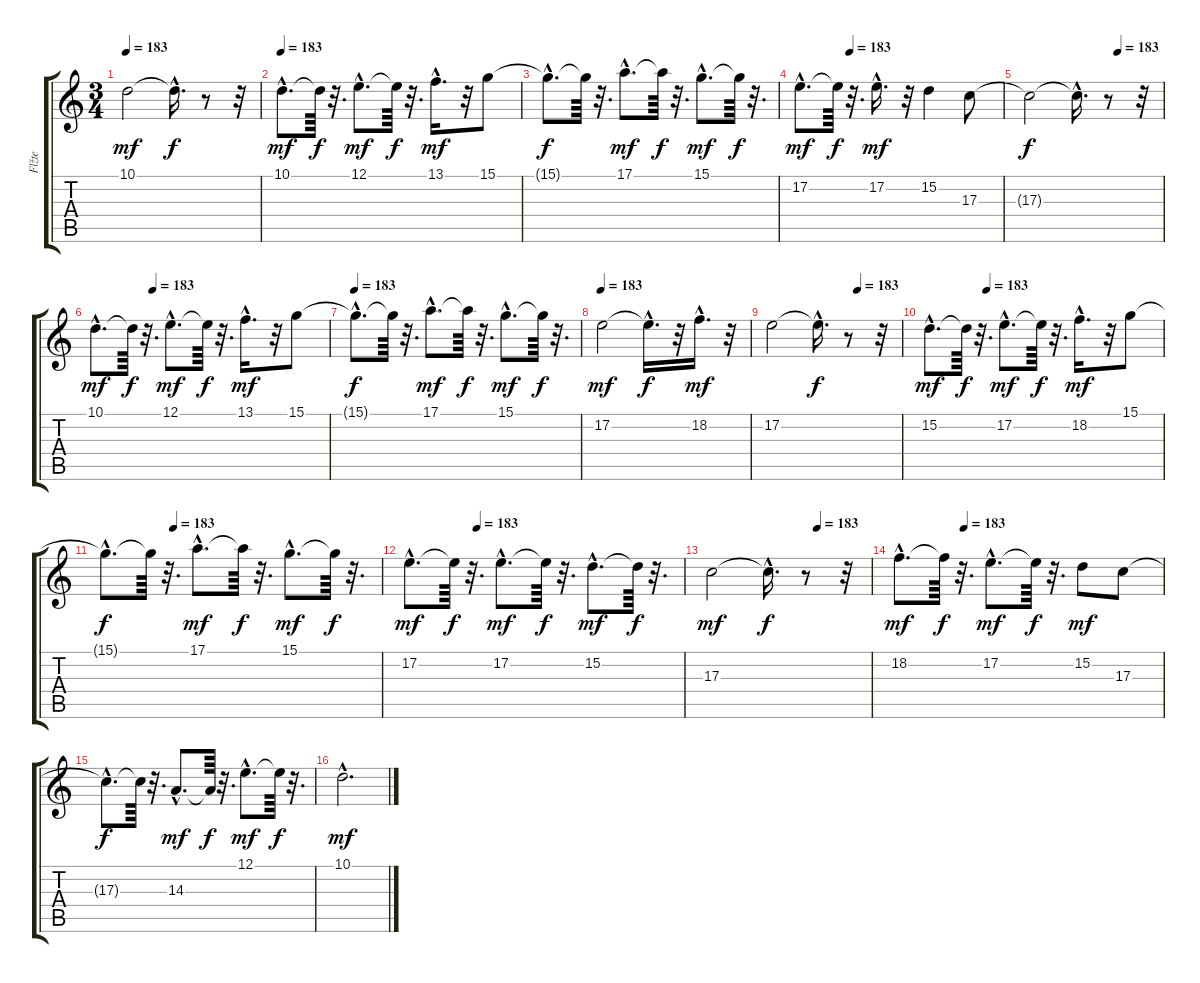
\track ("Flžte" "Flžte") {instrument flute}
\staff {score tabs}
\tuning (E4 B3 G3 D3 A2 E2) {hide}
\ts (3 4)
\tempo 183
\clef g2
\ks c
10.1.2{dy mf} 10.1{hac t}.16{d dy f} r.8 r.32 |
\tempo 183
10.1{hac}.8{d dy mf} 10.1{t}.64{dy f} r.32{d} 12.1{hac}.8{d dy mf} 12.1{t}.64{dy f} r.32{d} 13.1{hac}.16{d dy mf} r.32 15.1.8 |
15.1{hac t}.8{d dy f} 15.1{t}.64 r.32{d} 17.1{hac}.8{d dy mf} 17.1{t}.64{dy f} r.32{d} 15.1{hac}.8{d dy mf} 15.1{t}.64{dy f} r.32{d} |
\tempo (183 0.25)
17.2{hac}.8{d dy mf} 17.2{t}.64{dy f} r.32{d} 17.2{hac}.16{d dy mf} r.32 15.2.4 17.3.8 |
\tempo (183 0.6666666666666666)
17.3{t}.2{dy f} 17.3{hac t}.16{d} r.8 r.32 |
\tempo (183 0.25)
10.1{hac}.8{d dy mf} 10.1{t}.64{dy f} r.32{d} 12.1{hac}.8{d dy mf} 12.1{t}.64{dy f} r.32{d} 13.1{hac}.16{d dy mf} r.32 15.1.8 |
\tempo 183
15.1{hac t}.8{d dy f} 15.1{t}.64 r.32{d} 17.1{hac}.8{d dy mf} 17.1{t}.64{dy f} r.32{d} 15.1{hac}.8{d dy mf} 15.1{t}.64{dy f} r.32{d} |
\tempo 183
17.2.2{dy mf} 17.2{hac t}.16{d dy f} r.32 18.2{hac}.16{d dy mf} r.32 |
\tempo (183 0.6666666666666666)
17.2.2 17.2{hac t}.16{d dy f} r.8 r.32 |
\tempo (183 0.25)
15.2{hac}.8{d dy mf} 15.2{t}.64{dy f} r.32{d} 17.2{hac}.8{d dy mf} 17.2{t}.64{dy f} r.32{d} 18.2{hac}.16{d dy mf} r.32 15.1.8 |
\tempo (183 0.25)
15.1{hac t}.8{d dy f} 15.1{t}.64 r.32{d} 17.1{hac}.8{d dy mf} 17.1{t}.64{dy f} r.32{d} 15.1{hac}.8{d dy mf} 15.1{t}.64{dy f} r.32{d} |
\tempo (183 0.25)
17.2{hac}.8{d dy mf} 17.2{t}.64{dy f} r.32{d} 17.2{hac}.8{d dy mf} 17.2{t}.64{dy f} r.32{d} 15.2{hac}.8{d dy mf} 15.2{t}.64{dy f} r.32{d} |
\tempo (183 0.6666666666666666)
17.3.2{dy mf} 17.3{hac t}.16{d dy f} r.8 r.32 |
\tempo (183 0.25)
18.2{hac}.8{d dy mf} 18.2{t}.64{dy f} r.32{d} 17.2{hac}.8{d dy mf} 17.2{t}.64{dy f} r.32{d} 15.2.8{dy mf} 17.3.8 |
17.3{hac t}.8{d dy f} 17.3{t}.64 r.32{d} 14.3{hac}.8{d dy mf} 14.3{t}.64{dy f} r.32{d} 12.1{hac}.8{d dy mf} 12.1{t}.64{dy f} r.32{d} |
10.1{hac}.2{d dy mf}
